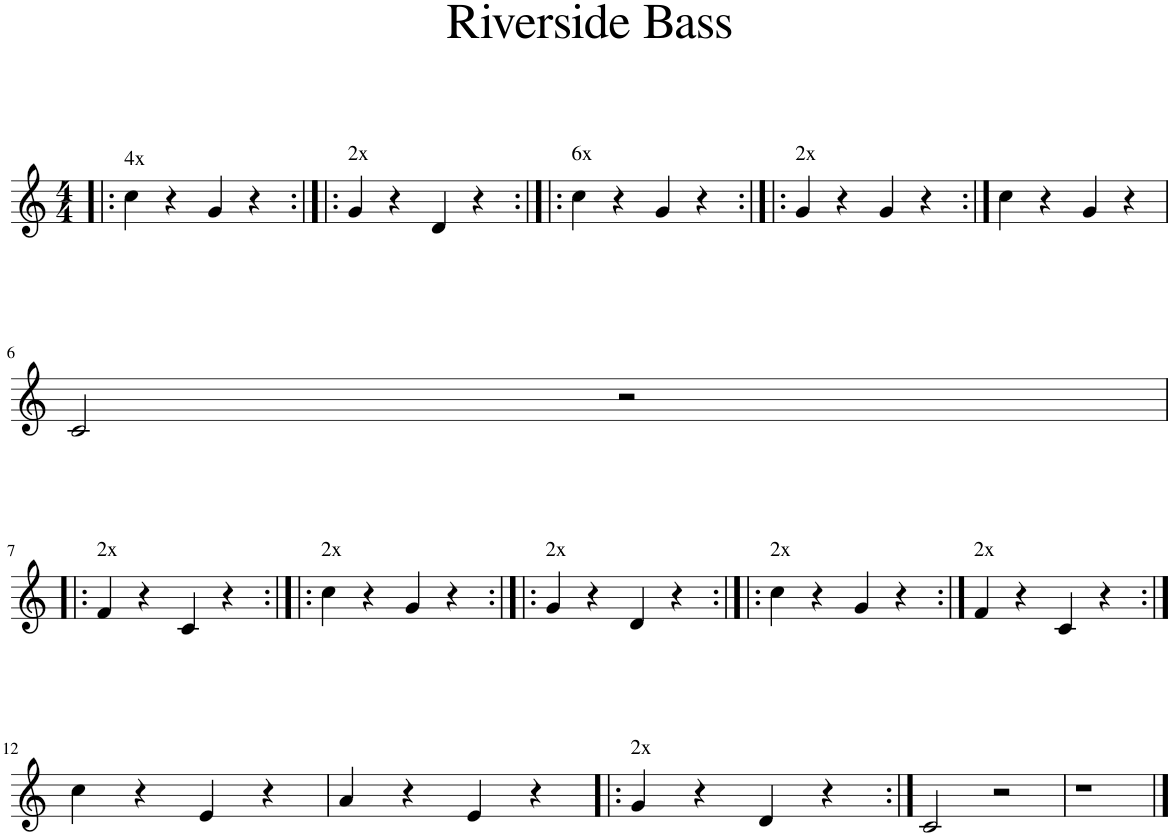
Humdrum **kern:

**kern
*part1
*staff1
*I"Bb Trumpet
*I'Bb Tpt.
*clefG2
*Trd1c2
*k[]
*M4/4
=1!|:
!LO:TX:a:t=4x
4cc\
4r
4g/
4r
=2:|!|:
!LO:TX:a:t=2x
4g/
4r
4d/
4r
=3:|!|:
!LO:TX:a:t=6x
4cc\
4r
4g/
4r
=4:|!|:
!LO:TX:a:t=2x
4g/
4r
4g/
4r
=5:|!
4cc\
4r
4g/
4r
!!LO:LB:g=z
=6
2c/
2r
!!LO:LB:g=z
=7!|:
!LO:TX:a:t=2x
4f/
4r
4c/
4r
=8:|!|:
!LO:TX:a:t=2x
4cc\
4r
4g/
4r
=9:|!|:
!LO:TX:a:t=2x
4g/
4r
4d/
4r
=10:|!|:
!LO:TX:a:t=2x
4cc\
4r
4g/
4r
=11:|!
!LO:TX:a:t=2x
4f/
4r
4c/
4r
!!LO:LB:g=z
=12:|!
4cc\
4r
4e/
4r
=13
4a/
4r
4e/
4r
=14!|:
!LO:TX:a:t=2x
4g/
4r
4d/
4r
=15:|!
2c/
2r
=16
1r
==
*-
